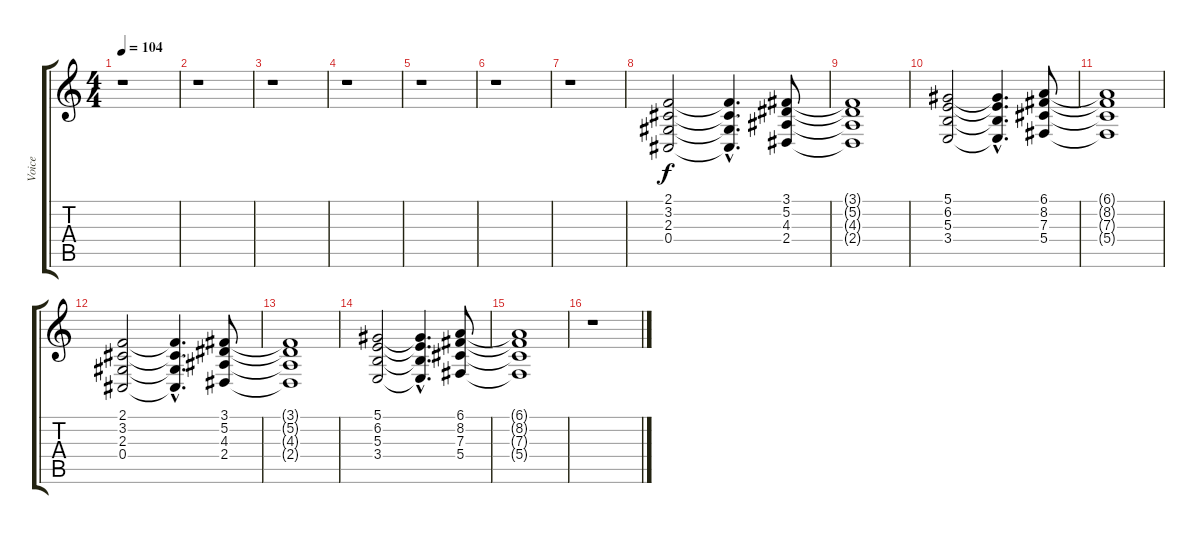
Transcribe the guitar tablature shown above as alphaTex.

\track ("Voice" "Voice") {instrument lead6voice}
\staff {score tabs}
\tuning (Eb4 Bb3 Gb3 Db3 Ab2 Db2) {hide}
\ts (4 4)
\tempo 104
\clef g2
\ks c
r.1{dy f} |
r.1 |
r.1 |
r.1 |
r.1 |
r.1 |
r.1 |
(2.1 3.2 2.3 0.4).2 (2.1{hac t} 3.2{hac t} 2.3{hac t} 0.4{hac t}).4{d} (3.1 5.2 4.3 2.4).8 |
(3.1{t} 5.2{t} 4.3{t} 2.4{t}).1 |
(5.1 6.2 5.3 3.4).2 (5.1{hac t} 6.2{hac t} 5.3{hac t} 3.4{hac t}).4{d} (6.1 8.2 7.3 5.4).8 |
(6.1{t} 8.2{t} 7.3{t} 5.4{t}).1 |
(2.1 3.2 2.3 0.4).2 (2.1{hac t} 3.2{hac t} 2.3{hac t} 0.4{hac t}).4{d} (3.1 5.2 4.3 2.4).8 |
(3.1{t} 5.2{t} 4.3{t} 2.4{t}).1 |
(5.1 6.2 5.3 3.4).2 (5.1{hac t} 6.2{hac t} 5.3{hac t} 3.4{hac t}).4{d} (6.1 8.2 7.3 5.4).8 |
(6.1{t} 8.2{t} 7.3{t} 5.4{t}).1 |
r.1
